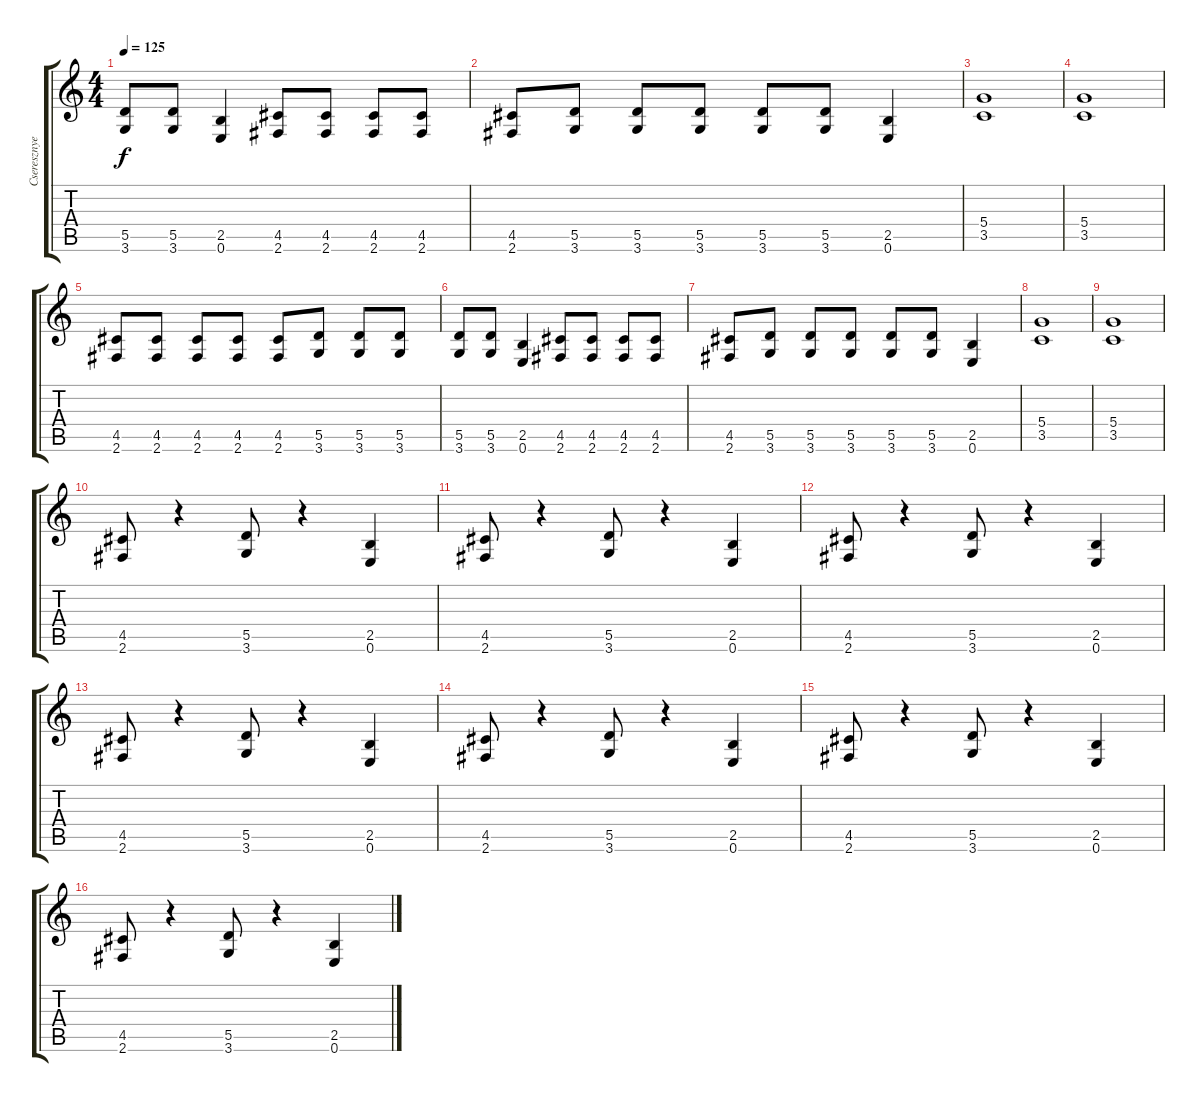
\track ("Cseresznye" "Cseresznye") {instrument distortionguitar}
\staff {score tabs}
\tuning (E4 B3 G3 D3 A2 E2) {hide}
\ts (4 4)
\tempo 125
\clef g2
\ks c
(5.5 3.6).8{dy f} (5.5 3.6).8 (2.5 0.6).4 (4.5 2.6).8 (4.5 2.6).8 (4.5 2.6).8 (4.5 2.6).8 |
(4.5 2.6).8 (5.5 3.6).8 (5.5 3.6).8 (5.5 3.6).8 (5.5 3.6).8 (5.5 3.6).8 (2.5 0.6).4 |
(5.4 3.5).1 |
(5.4 3.5).1 |
(4.5 2.6).8 (4.5 2.6).8 (4.5 2.6).8 (4.5 2.6).8 (4.5 2.6).8 (5.5 3.6).8 (5.5 3.6).8 (5.5 3.6).8 |
(5.5 3.6).8 (5.5 3.6).8 (2.5 0.6).4 (4.5 2.6).8 (4.5 2.6).8 (4.5 2.6).8 (4.5 2.6).8 |
(4.5 2.6).8 (5.5 3.6).8 (5.5 3.6).8 (5.5 3.6).8 (5.5 3.6).8 (5.5 3.6).8 (2.5 0.6).4 |
(5.4 3.5).1 |
(5.4 3.5).1 |
(4.5 2.6).8 r.4 (5.5 3.6).8 r.4 (2.5 0.6).4 |
(4.5 2.6).8 r.4 (5.5 3.6).8 r.4 (2.5 0.6).4 |
(4.5 2.6).8 r.4 (5.5 3.6).8 r.4 (2.5 0.6).4 |
(4.5 2.6).8 r.4 (5.5 3.6).8 r.4 (2.5 0.6).4 |
(4.5 2.6).8 r.4 (5.5 3.6).8 r.4 (2.5 0.6).4 |
(4.5 2.6).8 r.4 (5.5 3.6).8 r.4 (2.5 0.6).4 |
(4.5 2.6).8 r.4 (5.5 3.6).8 r.4 (2.5 0.6).4
